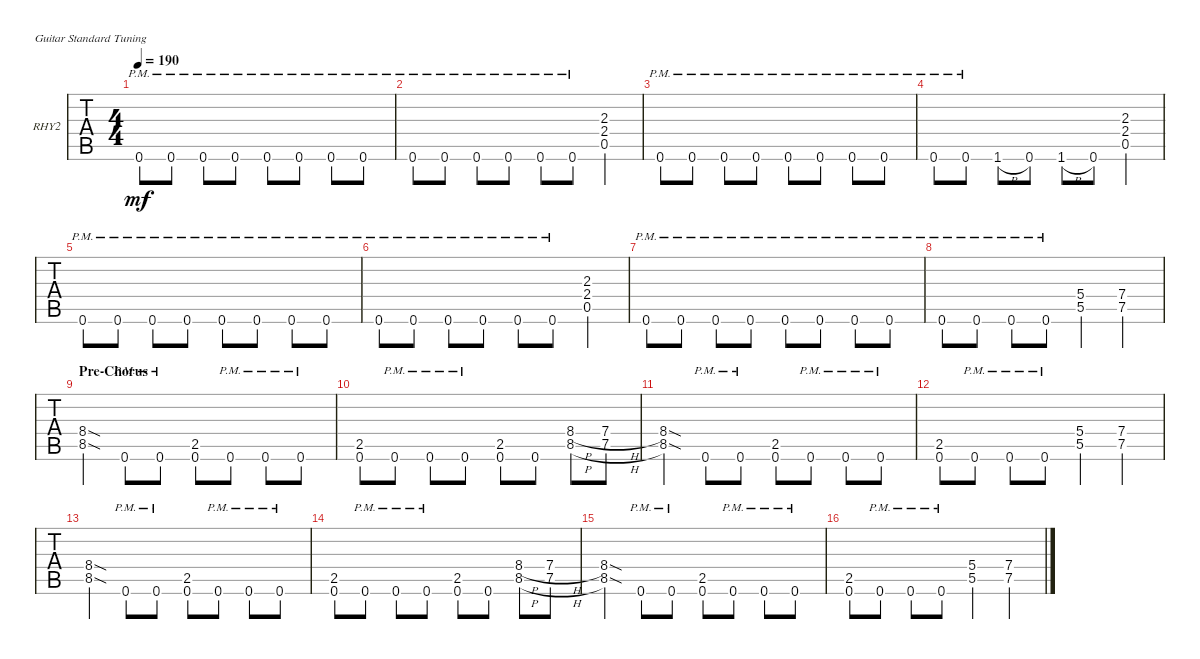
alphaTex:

\defaultSystemsLayout 4
\bracketExtendMode groupsimilarinstruments
\firstSystemTrackNameOrientation horizontal
\otherSystemsTrackNameOrientation horizontal
\track ("Rhythm Guitar 2" "RHY2") {instrument overdrivenguitar}
\staff {tabs}
\tuning (E4 B3 G3 D3 A2 E2)
\ts (4 4)
\tempo 190
\clef g2
\ks c
0.6{pm}.8{dy mf} 0.6{pm}.8 0.6{pm}.8 0.6{pm}.8 0.6{pm}.8 0.6{pm}.8 0.6{pm}.8 0.6{pm}.8 |
0.6{pm}.8 0.6{pm}.8 0.6{pm}.8 0.6{pm}.8 0.6{pm}.8 0.6{pm}.8 (0.5 2.4 2.3).4 |
0.6{pm}.8 0.6{pm}.8 0.6{pm}.8 0.6{pm}.8 0.6{pm}.8 0.6{pm}.8 0.6{pm}.8 0.6{pm}.8 |
0.6{pm}.8 0.6{pm}.8 1.6{h}.8 0.6.8 1.6{h}.8 0.6.8 (0.5 2.4 2.3).4 |
0.6{pm}.8 0.6{pm}.8 0.6{pm}.8 0.6{pm}.8 0.6{pm}.8 0.6{pm}.8 0.6{pm}.8 0.6{pm}.8 |
0.6{pm}.8 0.6{pm}.8 0.6{pm}.8 0.6{pm}.8 0.6{pm}.8 0.6{pm}.8 (0.5 2.4 2.3).4 |
0.6{pm}.8 0.6{pm}.8 0.6{pm}.8 0.6{pm}.8 0.6{pm}.8 0.6{pm}.8 0.6{pm}.8 0.6{pm}.8 |
0.6{pm}.8 0.6{pm}.8 0.6{pm}.8 0.6{pm}.8 (5.5 5.4).4 (7.5 7.4).4 |
\section ("" "Pre-Chorus")
(8.5{sod} 8.4{sod}).4 0.6{pm}.8 0.6{pm}.8 (0.6 2.5).8 0.6{pm}.8 0.6{pm}.8 0.6{pm}.8 |
(0.6 2.5).8 0.6{pm}.8 0.6{pm}.8 0.6{pm}.8 (0.6 2.5).8 0.6.8 (8.5{h} 8.4{h}).8 (7.5{h} 7.4{h}).8 |
(8.5{sod} 8.4{sod}).4 0.6{pm}.8 0.6{pm}.8 (0.6 2.5).8 0.6{pm}.8 0.6{pm}.8 0.6{pm}.8 |
(0.6 2.5).8 0.6{pm}.8 0.6{pm}.8 0.6{pm}.8 (5.5 5.4).4 (7.5 7.4).4 |
(8.5{sod} 8.4{sod}).4 0.6{pm}.8 0.6{pm}.8 (0.6 2.5).8 0.6{pm}.8 0.6{pm}.8 0.6{pm}.8 |
(0.6 2.5).8 0.6{pm}.8 0.6{pm}.8 0.6{pm}.8 (0.6 2.5).8 0.6.8 (8.5{h} 8.4{h}).8 (7.5{h} 7.4{h}).8 |
(8.5{sod} 8.4{sod}).4 0.6{pm}.8 0.6{pm}.8 (0.6 2.5).8 0.6{pm}.8 0.6{pm}.8 0.6{pm}.8 |
(0.6 2.5).8 0.6{pm}.8 0.6{pm}.8 0.6{pm}.8 (5.5 5.4).4 (7.5 7.4).4
